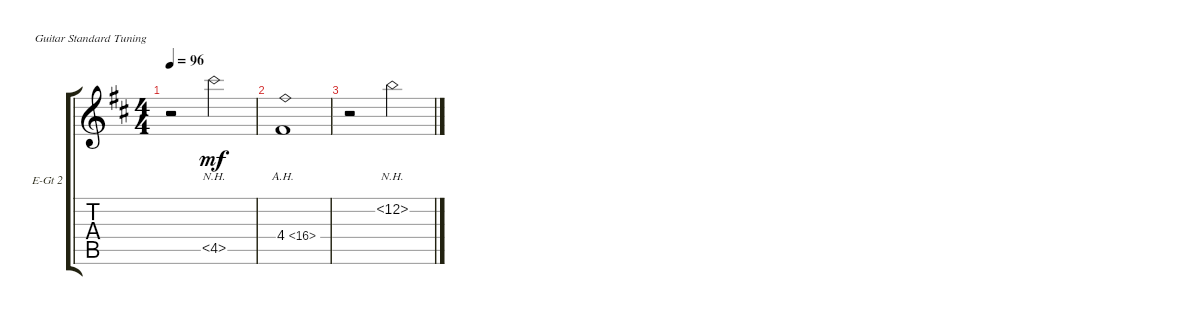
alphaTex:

\defaultSystemsLayout 4
\bracketExtendMode groupsimilarinstruments
\firstSystemTrackNameOrientation horizontal
\otherSystemsTrackNameOrientation horizontal
\track ("Electric Guitar 2" "E-Gt 2") {instrument electricguitarclean}
\staff {score tabs}
\tuning (E4 B3 G3 D3 A2 E2)
\ts (4 4)
\tempo 96
\clef g2
\ks d
r.2{dy mf} 4.5{nh}.2 |
4.4{ah 12}.1 |
r.2 12.2{nh}.2
